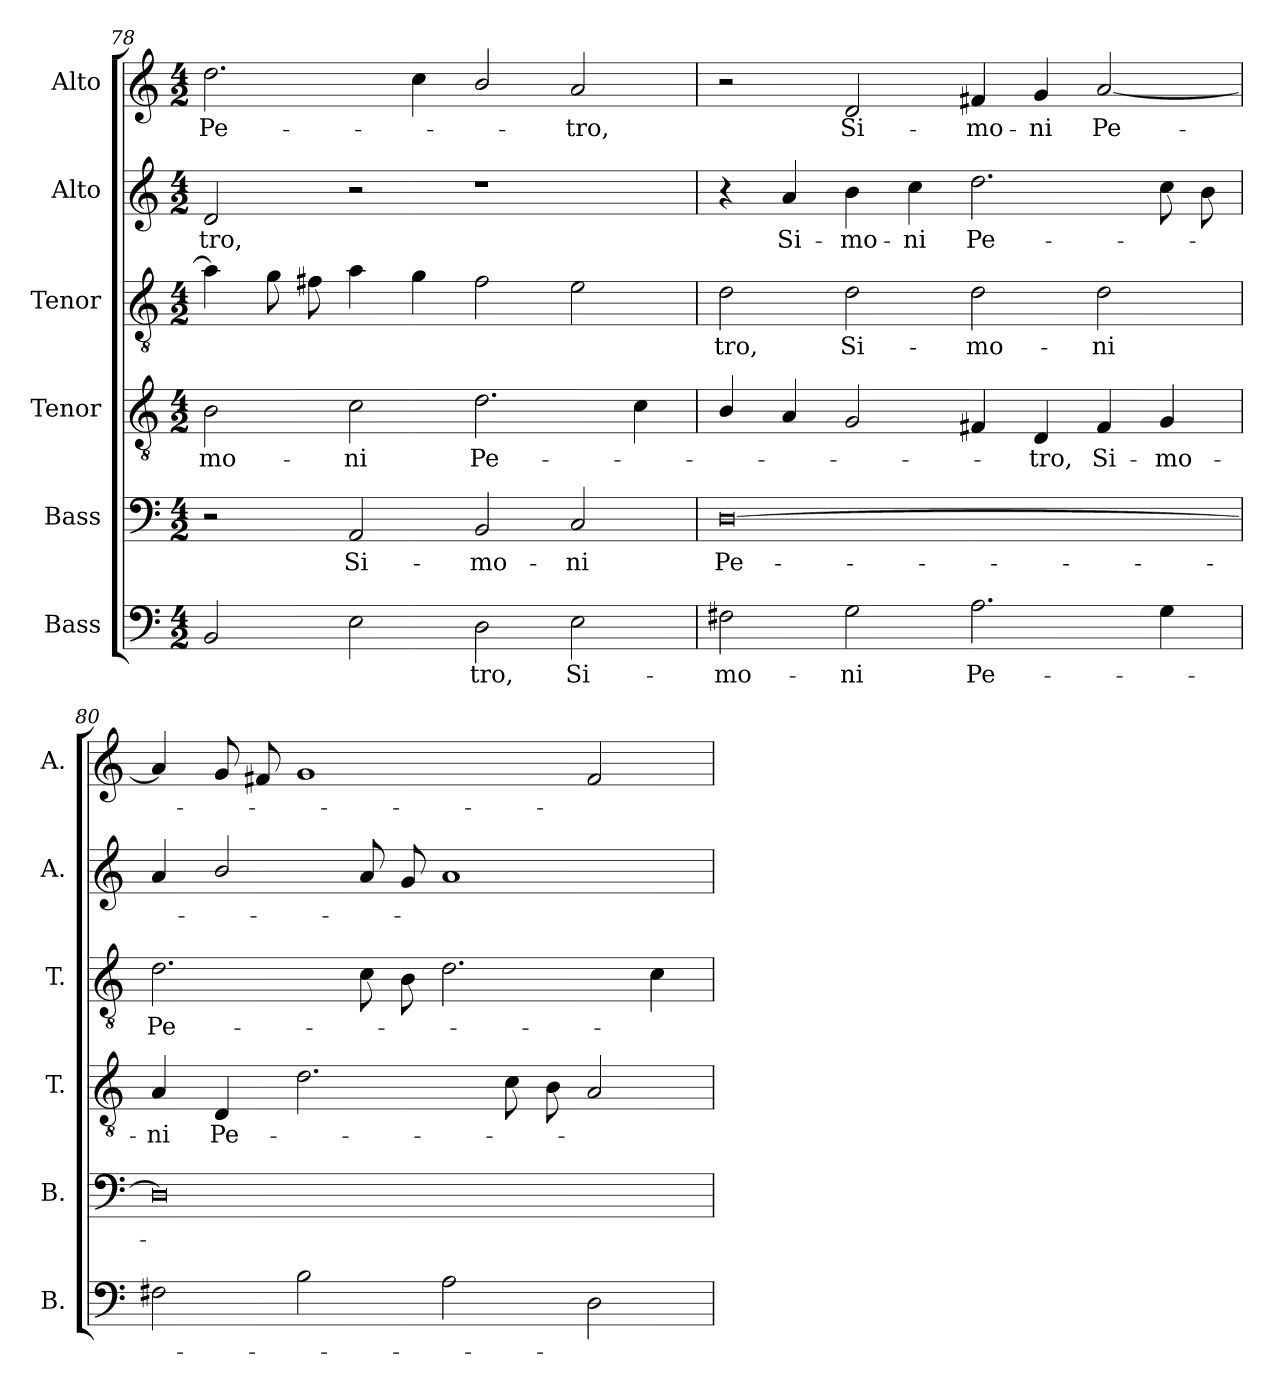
**kern	**text	**kern	**text	**kern	**text	**kern	**text	**kern	**text	**kern	**text
*part6	*part6	*part5	*part5	*part4	*part4	*part3	*part3	*part2	*part2	*part1	*part1
*staff6	*staff6	*staff5	*staff5	*staff4	*staff4	*staff3	*staff3	*staff2	*staff2	*staff1	*staff1
*I"Bass	*	*I"Bass	*	*I"Tenor	*	*I"Tenor	*	*I"Alto	*	*I"Alto	*
*I'B.	*	*I'B.	*	*I'T.	*	*I'T.	*	*I'A.	*	*I'A.	*
!!LO:PB:g=z
*clefF4	*	*clefF4	*	*clefGv2	*	*clefGv2	*	*clefG2	*	*clefG2	*
*	*	*	*	*ITrd7c12	*	*ITrd7c12	*	*	*	*	*
*k[]	*	*k[]	*	*k[]	*	*k[]	*	*k[]	*	*k[]	*
*C:	*	*C:	*	*C:	*	*C:	*	*C:	*	*C:	*
*M4/2	*	*M4/2	*	*M4/2	*	*M4/2	*	*M4/2	*	*M4/2	*
=78	=78	=78	=78	=78	=78	=78	=78	=78	=78	=78	=78
!	!	!	!	!	!LO:LY:b:color=#000000	!	!	!	!	!	!
!	!	!	!	!	!	!	!	!	!LO:LY:b:color=#000000	!	!
!	!	!	!	!	!	!	!	!	!	!	!LO:LY:b:color=#000000
2BBi/	.	2r	.	2BBi\	-mo-	4Ai\]	.	2di/	-tro,	2.ddi\	Pe-
.	.	.	.	.	.	8Gi\	.	.	.	.	.
.	.	.	.	.	.	8F#Xi\	.	.	.	.	.
!	!	!	!LO:LY:b:color=#000000	!	!	!	!	!	!	!	!
!	!	!	!	!	!LO:LY:b:color=#000000	!	!	!	!	!	!
2Ei\	.	2AAi/	Si-	2Ci\	-ni	4Ai\	.	2r	.	.	.
.	.	.	.	.	.	4Gi\	.	.	.	4cci\	.
!	!LO:LY:b:color=#000000	!	!	!	!	!	!	!	!	!	!
!	!	!	!LO:LY:b:color=#000000	!	!	!	!	!	!	!	!
!	!	!	!	!	!LO:LY:b:color=#000000	!	!	!	!	!	!
2Di\	-tro,	2BBi/	-mo-	2.Di\	Pe-	2F#i\	.	1r	.	2bi/	.
!	!LO:LY:b:color=#000000	!	!	!	!	!	!	!	!	!	!
!	!	!	!LO:LY:b:color=#000000	!	!	!	!	!	!	!	!
!	!	!	!	!	!	!	!	!	!	!	!LO:LY:b:color=#000000
2Ei\	Si-	2Ci/	-ni	.	.	2Ei\	.	.	.	2ai/	-tro,
.	.	.	.	4Ci\	.	.	.	.	.	.	.
=79	=79	=79	=79	=79	=79	=79	=79	=79	=79	=79	=79
!	!LO:LY:b:color=#000000	!	!	!	!	!	!	!	!	!	!
!	!	!	!LO:LY:b:color=#000000	!	!	!	!	!	!	!	!
!	!	!	!	!	!	!	!LO:LY:b:color=#000000	!	!	!	!
2F#Xi\	-mo-	[0Di	Pe-	4BBi/	.	2Di\	-tro,	4r	.	2r	.
!	!	!	!	!	!	!	!	!	!LO:LY:b:color=#000000	!	!
.	.	.	.	4AAi/	.	.	.	4ai/	Si-	.	.
!	!LO:LY:b:color=#000000	!	!	!	!	!	!	!	!	!	!
!	!	!	!	!	!	!	!LO:LY:b:color=#000000	!	!	!	!
!	!	!	!	!	!	!	!	!	!LO:LY:b:color=#000000	!	!
!	!	!	!	!	!	!	!	!	!	!	!LO:LY:b:color=#000000
2Gi\	-ni	.	.	2GGi/	.	2Di\	Si-	4bi\	-mo-	2di/	Si-
!	!	!	!	!	!	!	!	!	!LO:LY:b:color=#000000	!	!
.	.	.	.	.	.	.	.	4cci\	-ni	.	.
!	!LO:LY:b:color=#000000	!	!	!	!	!	!	!	!	!	!
!	!	!	!	!	!	!	!LO:LY:b:color=#000000	!	!	!	!
!	!	!	!	!	!	!	!	!	!LO:LY:b:color=#000000	!	!
!	!	!	!	!	!	!	!	!	!	!	!LO:LY:b:color=#000000
2.Ai\	Pe-	.	.	4FF#Xi/	.	2Di\	-mo-	2.ddi\	Pe-	4f#Xi/	-mo-
!	!	!	!	!	!LO:LY:b:color=#000000	!	!	!	!	!	!
!	!	!	!	!	!	!	!	!	!	!	!LO:LY:b:color=#000000
.	.	.	.	4DDi/	-tro,	.	.	.	.	4gi/	-ni
!	!	!	!	!	!LO:LY:b:color=#000000	!	!	!	!	!	!
!	!	!	!	!	!	!	!LO:LY:b:color=#000000	!	!	!	!
!	!	!	!	!	!	!	!	!	!	!	!LO:LY:b:color=#000000
.	.	.	.	4FF#i/	Si-	2Di\	-ni	.	.	[2ai/	Pe-
!	!	!	!	!	!LO:LY:b:color=#000000	!	!	!	!	!	!
4Gi\	.	.	.	4GGi/	-mo-	.	.	8cci\	.	.	.
.	.	.	.	.	.	.	.	8bi\	.	.	.
=80	=80	=80	=80	=80	=80	=80	=80	=80	=80	=80	=80
!	!	!	!	!	!LO:LY:b:color=#000000	!	!	!	!	!	!
!	!	!	!	!	!	!	!LO:LY:b:color=#000000	!	!	!	!
2F#Xi\	.	0Di]	.	4AAi/	-ni	2.Di\	Pe-	4ai/	.	4ai/]	.
!	!	!	!	!	!LO:LY:b:color=#000000	!	!	!	!	!	!
.	.	.	.	4DDi/	Pe-	.	.	2bi/	.	8gi/	.
.	.	.	.	.	.	.	.	.	.	8f#i/	.
2Bi\	.	.	.	2.Di\	.	.	.	.	.	1gi	.
.	.	.	.	.	.	8Ci\	.	8ai/	.	.	.
.	.	.	.	.	.	8BBi\	.	8gi/	.	.	.
2Ai\	.	.	.	.	.	2.Di\	.	1ai	.	.	.
.	.	.	.	8Ci\	.	.	.	.	.	.	.
.	.	.	.	8BBi\	.	.	.	.	.	.	.
2Di\	.	.	.	2AAi/	.	.	.	.	.	2f#i/	.
.	.	.	.	.	.	4Ci\	.	.	.	.	.
=	=	=	=	=	=	=	=	=	=	=	=
*-	*-	*-	*-	*-	*-	*-	*-	*-	*-	*-	*-
